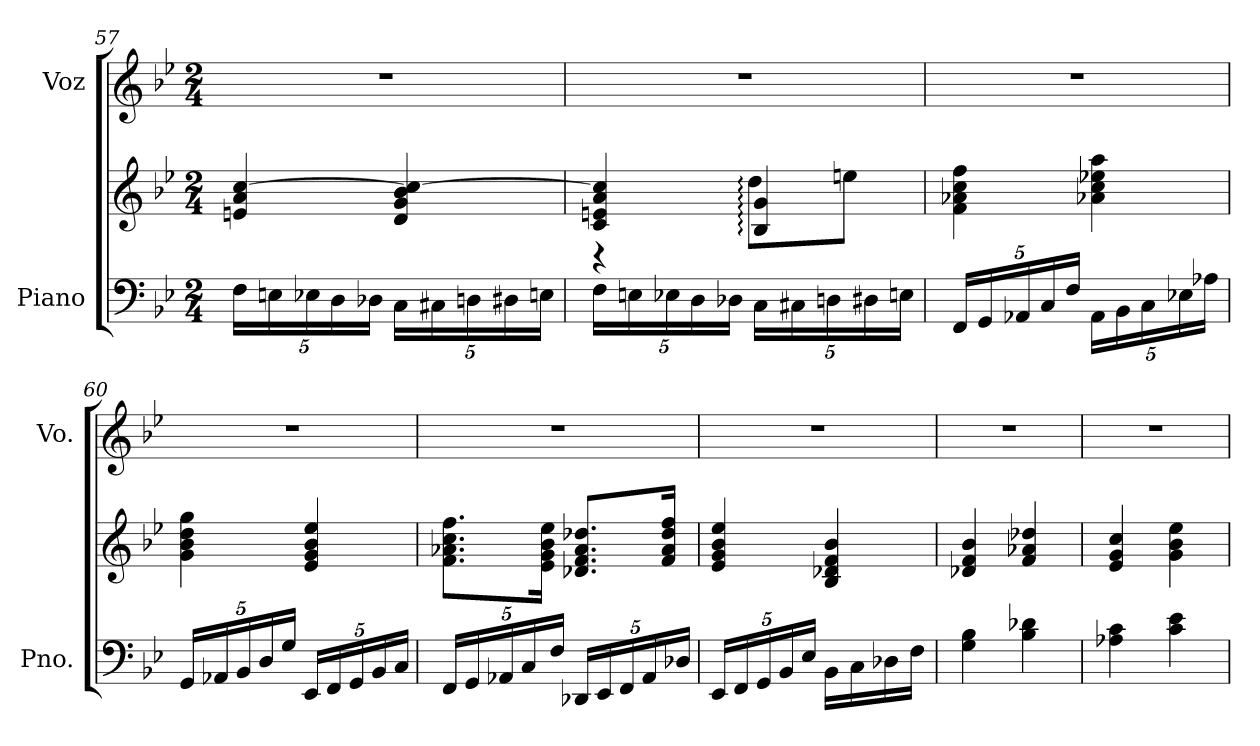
**kern	**kern	**kern
*part2	*part2	*part1
*staff3	*staff2	*staff1
*I"Piano	*	*I"Voz
*I'Pno.	*	*I'Vo.
*clefF4	*clefG2	*clefG2
*k[b-e-]	*k[b-e-]	*k[b-e-]
*M2/4	*M2/4	*M2/4
*Xbrackettup	*	*
=57	=57	=57
20F\LL	4en/ 4a/ [4cc/	2r
20En\	.	.
20E-X\	.	.
20D\	.	.
20D-X\JJ	.	.
20C\LL	4d/ 4g/ 4b-/ 4cc/_	.
20C#X\	.	.
20Dn\	.	.
20D#X\	.	.
20En\JJ	.	.
!!LO:LB:g=z
=58	=58	=58
*	*^	*
20F\LL	4c/ 4en/ 4a/ 4cc/]	4r	2r
20En\	.	.	.
20E-X\	.	.	.
20D\	.	.	.
20D-X\JJ	.	.	.
20C\LL	4B-/: 4g/:	8dd:\L	.
20C#X\	.	.	.
20Dn\	.	.	.
.	.	8een\J	.
20D#X\	.	.	.
20En\JJ	.	.	.
*	*v	*v	*
=59	=59	=59
20FF/LL	4f\ 4a-X\ 4cc\ 4ff\	2r
20GG/	.	.
20AA-X/	.	.
20C/	.	.
20F/JJ	.	.
20AA-\LL	4a-X\ 4cc\ 4ee-X\ 4aa\	.
20BB-\	.	.
20C\	.	.
20E-X\	.	.
20A-X\JJ	.	.
=60	=60	=60
20GG/LL	4g\ 4b-\ 4dd\ 4gg\	2r
20AA-X/	.	.
20BB-/	.	.
20D/	.	.
20G/JJ	.	.
20EE-/LL	4e-/ 4g/ 4b-/ 4ee-/	.
20FF/	.	.
20GG/	.	.
20BB-/	.	.
20C/JJ	.	.
!!LO:PB:g=z
=61	=61	=61
20FF/LL	8.f\ 8.a-X\ 8.cc\ 8.ff\L	2r
20GG/	.	.
20AA-X/	.	.
20C/	.	.
.	16e-\ 16g\ 16b-\ 16ee-\Jk	.
20F/JJ	.	.
20DD-X/LL	8.d-X/ 8.f/ 8.a-/ 8.dd-X/L	.
20EE-/	.	.
20FF/	.	.
20AA-/	.	.
.	16f/ 16a-/ 16dd-/ 16ff/Jk	.
20D-X/JJ	.	.
=62	=62	=62
20EE-/LL	4e-/ 4g/ 4b-/ 4ee-/	2r
20FF/	.	.
20GG/	.	.
20BB-/	.	.
20E-/JJ	.	.
16BB-\LL	4B-/ 4d-X/ 4f/ 4b-/	.
16C\	.	.
16D-X\	.	.
16F\JJ	.	.
=63	=63	=63
4G\ 4B-\	4d-X/ 4f/ 4b-/	2r
4B-\ 4d-X\	4f/ 4a-X/ 4dd-X/	.
=64	=64	=64
4A-X\ 4c\	4e-/ 4g/ 4cc/	2r
4c\ 4e-\	4g\ 4b-\ 4ee-\	.
=	=	=
*-	*-	*-
